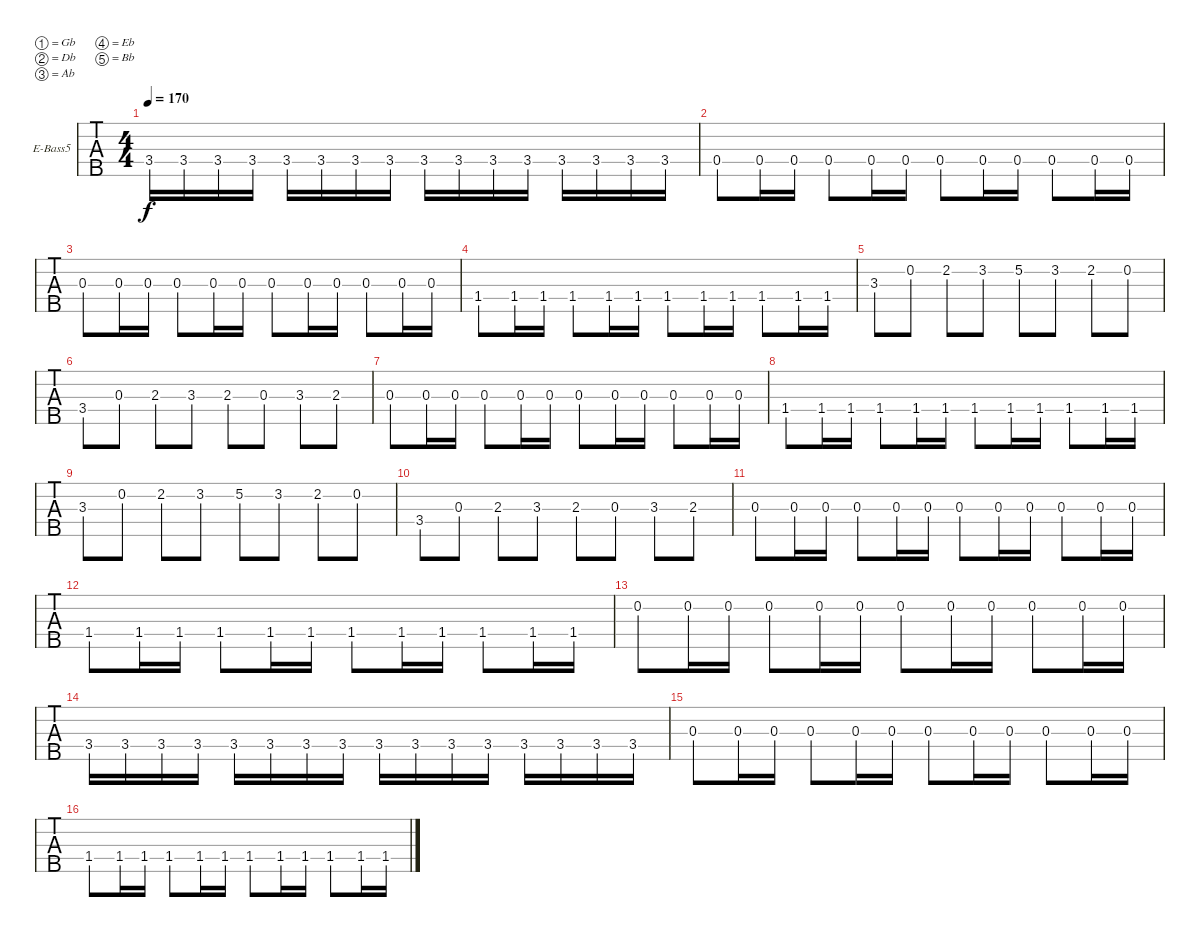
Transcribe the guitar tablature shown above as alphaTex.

\bracketExtendMode groupsimilarinstruments
\firstSystemTrackNameOrientation horizontal
\otherSystemsTrackNameOrientation horizontal
\track ("Иван Изотов" "E-Bass5") {instrument electricbasspick}
\staff {tabs}
\tuning (Gb2 Db2 Ab1 Eb1 Bb0)
\ts (4 4)
\tempo 170
\clef f4
\ks c
3.4.16{dy f} 3.4.16 3.4.16 3.4.16 3.4.16 3.4.16 3.4.16 3.4.16 3.4.16 3.4.16 3.4.16 3.4.16 3.4.16 3.4.16 3.4.16 3.4.16 |
0.4.8 0.4.16 0.4.16 0.4.8 0.4.16 0.4.16 0.4.8 0.4.16 0.4.16 0.4.8 0.4.16 0.4.16 |
0.3.8 0.3.16 0.3.16 0.3.8 0.3.16 0.3.16 0.3.8 0.3.16 0.3.16 0.3.8 0.3.16 0.3.16 |
1.4.8 1.4.16 1.4.16 1.4.8 1.4.16 1.4.16 1.4.8 1.4.16 1.4.16 1.4.8 1.4.16 1.4.16 |
3.3.8 0.2.8 2.2.8 3.2.8 5.2.8 3.2.8 2.2.8 0.2.8 |
3.4.8 0.3.8 2.3.8 3.3.8 2.3.8 0.3.8 3.3.8 2.3.8 |
0.3.8 0.3.16 0.3.16 0.3.8 0.3.16 0.3.16 0.3.8 0.3.16 0.3.16 0.3.8 0.3.16 0.3.16 |
1.4.8 1.4.16 1.4.16 1.4.8 1.4.16 1.4.16 1.4.8 1.4.16 1.4.16 1.4.8 1.4.16 1.4.16 |
3.3.8 0.2.8 2.2.8 3.2.8 5.2.8 3.2.8 2.2.8 0.2.8 |
3.4.8 0.3.8 2.3.8 3.3.8 2.3.8 0.3.8 3.3.8 2.3.8 |
0.3.8 0.3.16 0.3.16 0.3.8 0.3.16 0.3.16 0.3.8 0.3.16 0.3.16 0.3.8 0.3.16 0.3.16 |
1.4.8 1.4.16 1.4.16 1.4.8 1.4.16 1.4.16 1.4.8 1.4.16 1.4.16 1.4.8 1.4.16 1.4.16 |
0.2.8 0.2.16 0.2.16 0.2.8 0.2.16 0.2.16 0.2.8 0.2.16 0.2.16 0.2.8 0.2.16 0.2.16 |
3.4.16 3.4.16 3.4.16 3.4.16 3.4.16 3.4.16 3.4.16 3.4.16 3.4.16 3.4.16 3.4.16 3.4.16 3.4.16 3.4.16 3.4.16 3.4.16 |
0.3.8 0.3.16 0.3.16 0.3.8 0.3.16 0.3.16 0.3.8 0.3.16 0.3.16 0.3.8 0.3.16 0.3.16 |
1.4.8 1.4.16 1.4.16 1.4.8 1.4.16 1.4.16 1.4.8 1.4.16 1.4.16 1.4.8 1.4.16 1.4.16
